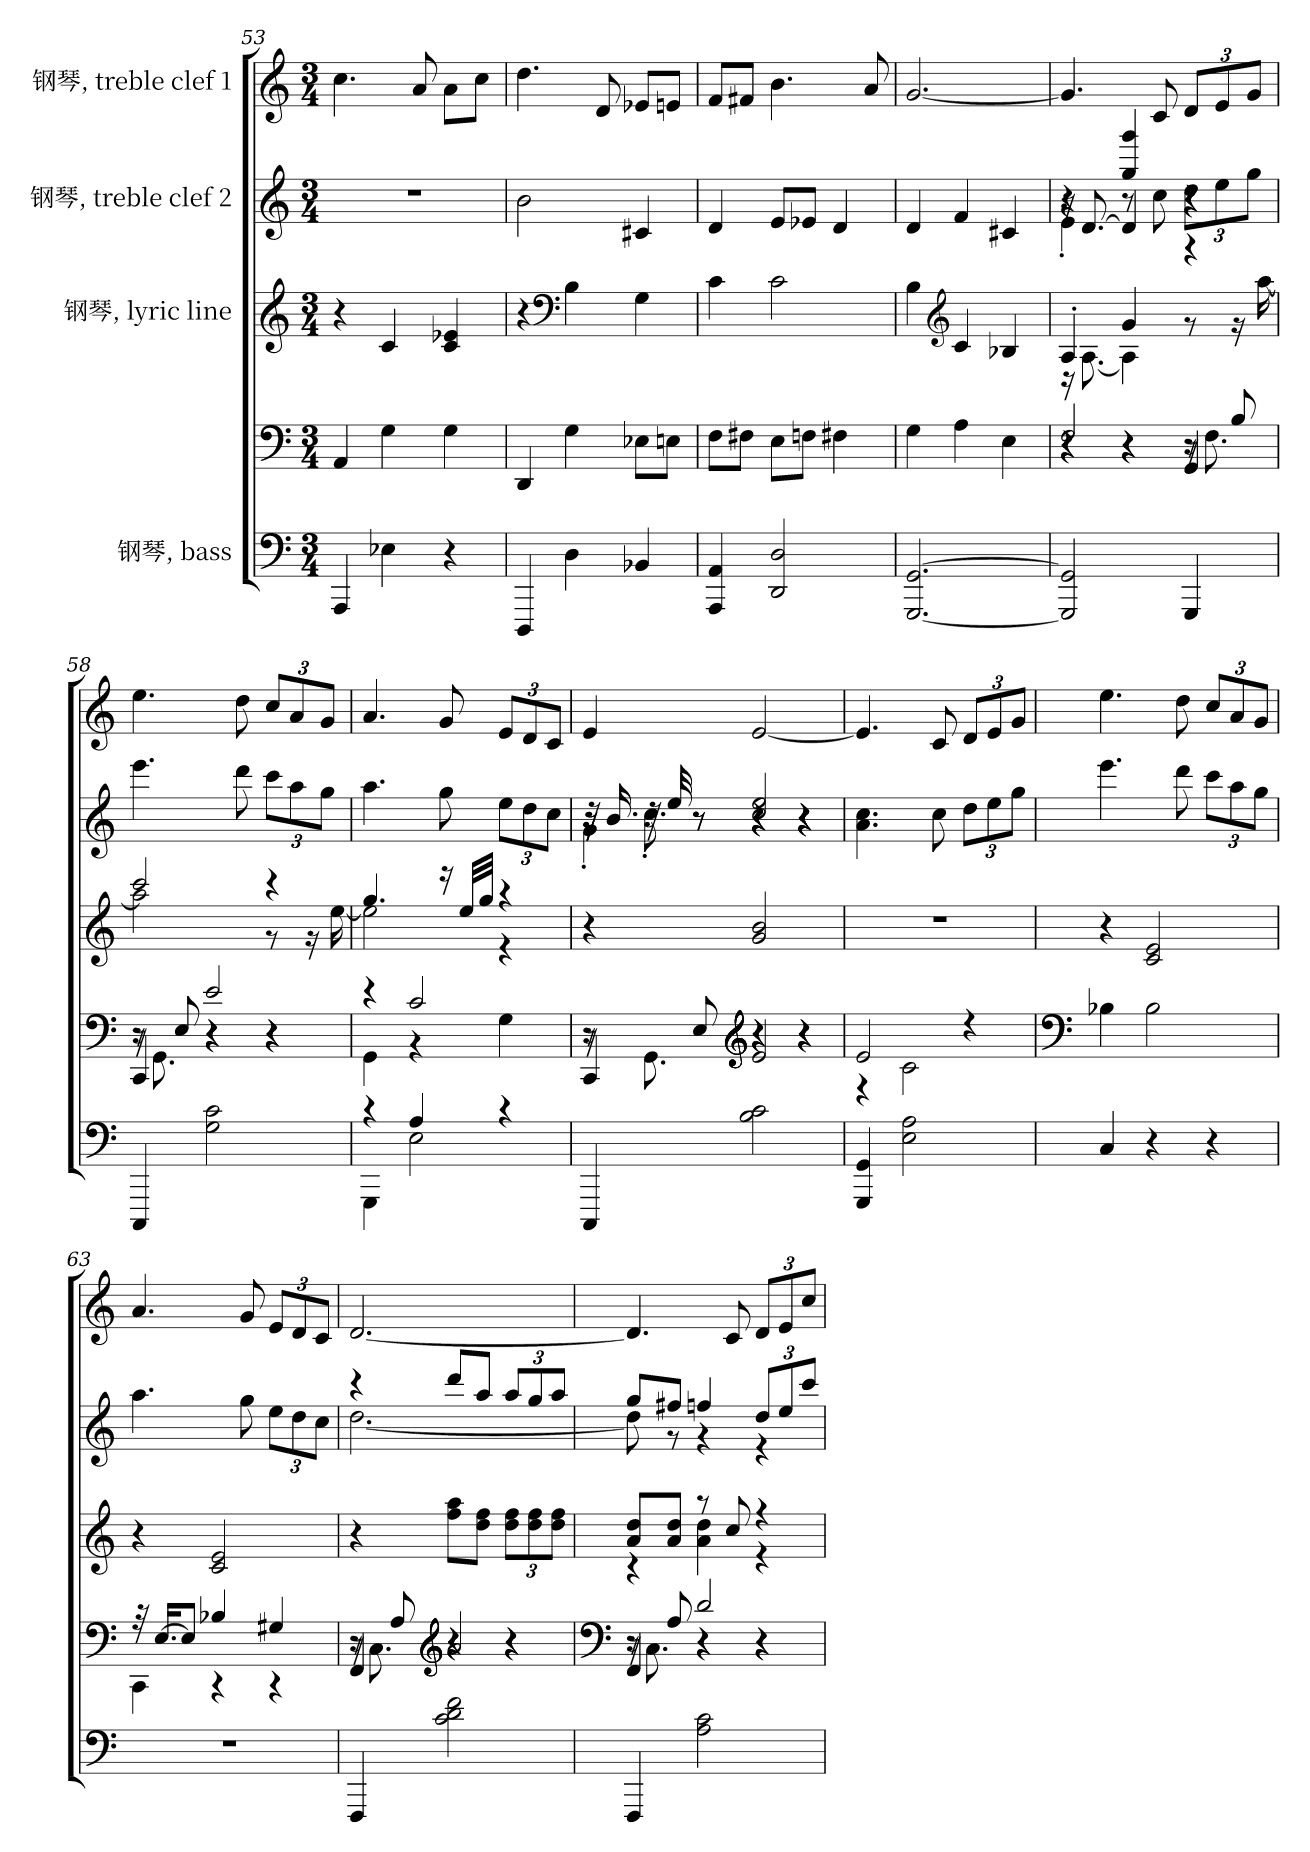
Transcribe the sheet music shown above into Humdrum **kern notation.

**kern	**kern	**kern	**kern	**kern
*part4	*part4	*part3	*part2	*part1
*staff5	*staff4	*staff3	*staff2	*staff1
*I"钢琴, bass	*	*I"钢琴, lyric line	*I"钢琴, treble clef 2	*I"钢琴, treble clef 1
*clefF4	*clefF4	*clefG2	*clefG2	*clefG2
*k[]	*k[]	*k[]	*k[]	*k[]
*M3/4	*M3/4	*M3/4	*M3/4	*M3/4
=53	=53	=53	=53	=53
4AAA/	4AA/	4r	2.r	4.cc\
4E-X\	4G\	4c/	.	.
.	.	.	.	8a/
4r	4G\	4c/ 4e-X/	.	8a\L
.	.	.	.	8cc\J
=54	=54	=54	=54	=54
4DDD/	4DD/	4r	2b\	4.dd\
*	*	*clefF4	*	*
4D\	4G\	4B\	.	.
.	.	.	.	8d/
4BB-X/	8E-X\L	4G\	4c#X/	8e-X/L
.	8En\J	.	.	8en/J
=55	=55	=55	=55	=55
4AAA/ 4AA/	8F\L	4c\	4d/	8f/L
.	8F#X\J	.	.	8f#X/J
2DD/ 2D/	8E\L	2c\	8e/L	4.b\
.	8Fn\J	.	8e-X/J	.
.	4F#X\	.	4d/	.
.	.	.	.	8a/
!!LO:PB:g=z
=56	=56	=56	=56	=56
[2.GGG/ [2.GG/	4G\	4B\	4d/	[2.g/
*	*	*clefG2	*	*
.	4A\	4c/	4f/	.
.	4E\	4B-X/	4c#X/	.
=57	=57	=57	=57	=57
*	*	*	*	*MM80
*	*^	*^	*^	*
*	*	*^	*	*	*	*^	*
2GGG/] 2GG/]	2F/	4r	4r	4A'/	16r	4r	4e'\	16r	4.g/]
.	.	.	.	.	[8.A\	.	.	[8.d/	.
.	.	4r	4r	4g/	4A\]	4gg/ 4ggg/	8r	4d/]	.
.	.	.	.	.	.	.	8cc\	.	8c/
*	*	*	*	*	*	*	*Xbrackettup	*	*Xbrackettup
4GGG/	8r	16r	4GG/	4r	8r	4r	12dd\L	4r	12d/L
.	.	8.F\	.	.	.	.	.	.	.
.	.	.	.	.	.	.	12ee\	.	12e/
.	8B/	.	.	.	16r	.	.	.	.
.	.	.	.	.	.	.	12gg\J	.	12g/J
.	.	.	.	.	[16aa\	.	.	.	.
*	*	*	*	*	*	*v	*v	*v	*
=58	=58	=58	=58	=58	=58	=58	=58
4CCC/	8r	16r	4CC/	2ccc/	2aa\]	4.eee\	4.ee\
.	.	8.GG\	.	.	.	.	.
.	8E/	.	.	.	.	.	.
2G\ 2c\	2e/	4r	4r	.	.	.	.
.	.	.	.	.	.	8ddd\	8dd\
.	.	4r	4r	4r	8r	12ccc\L	12cc/L
.	.	.	.	.	.	12aa\	12a/
.	.	.	.	.	16r	.	.
.	.	.	.	.	.	12gg\J	12g/J
.	.	.	.	.	[16ee\	.	.
*	*	*v	*v	*	*	*	*
=59	=59	=59	=59	=59	=59	=59
*^	*	*	*	*	*	*
4r	4GGG\	4r	4GG\	4.gg/	2ee\]	4.aa\	4.a/
4A/	2E\	2c/	4r	.	.	.	.
.	.	.	.	16r	.	8gg\	8g/
.	.	.	.	32ee/LLL	.	.	.
.	.	.	.	32gg/JJJ	.	.	.
4r	.	.	4G\	4r	4r	12ee\L	12e/L
.	.	.	.	.	.	12dd\	12d/
.	.	.	.	.	.	12cc\J	12c/J
*v	*v	*	*	*v	*v	*	*
!!LO:LB:g=z
=60	=60	=60	=60	=60	=60
*	*	*^	*	*^	*
*	*	*	*	*	*	*^	*
*	*	*	*	*	*	*	*^	*
4CCC/	8r	16r	4CC/	4r	16r	16r	32r	4g'\	4e/
.	.	.	.	.	.	.	16.b/	.	.
.	.	8.GG\	.	.	32r	8.cc'\	.	.	.
.	.	.	.	.	32ee/	.	.	.	.
.	8E/	.	.	.	8r	.	8r	.	.
*	*clefG2	*	*	*	*	*	*	*	*
2B\ 2c\	2e/	4r	4r	2g/ 2b/	2cc/ 2ee/	4r	4r	4r	[2e/
.	.	4r	4r	.	.	4r	4r	4r	.
*	*	*v	*v	*	*v	*v	*v	*v	*
=61	=61	=61	=61	=61	=61
4GGG/ 4GG/	2e/	4r	2.r	4.a\ 4.cc\	4.e/]
2E\ 2A\	.	2c\	.	.	.
.	.	.	.	8cc\	8c/
.	4r	.	.	12dd\L	12d/L
.	.	.	.	12ee\	12e/
.	.	.	.	12gg\J	12g/J
*	*v	*v	*	*	*
=62	=62	=62	=62	=62
*	*clefF4	*	*	*
4C/	4B-X\	4r	4.eee\	4.ee\
4r	2B-\	2c/ 2e/	.	.
.	.	.	8ddd\	8dd\
4r	.	.	12ccc\L	12cc/L
.	.	.	12aa\	12a/
.	.	.	12gg\J	12g/J
=63	=63	=63	=63	=63
*	*^	*	*	*
2.r	32r	4CC\	4r	4.aa\	4.a/
.	[16.E/KL	.	.	.	.
.	8E/J]	.	.	.	.
.	4B-X/	4r	2c/ 2e/	.	.
.	.	.	.	8gg\	8g/
.	4G#X/	4r	.	12ee\L	12e/L
.	.	.	.	12dd\	12d/
.	.	.	.	12cc\J	12c/J
!!LO:PB:g=z
=64	=64	=64	=64	=64	=64
*	*	*^	*	*^	*
4FFF/	8r	16r	4FF/	4r	4r	[2.dd\	[2.d/
.	.	8.C\	.	.	.	.	.
.	8A/	.	.	.	.	.	.
*	*clefG2	*	*	*	*	*	*
2c\ 2d\ 2f\	2a/	4r	4r	8ff\ 8aa\L	8ddd/L	.	.
.	.	.	.	8dd\ 8ff\J	8aa/J	.	.
*	*	*	*	*Xbrackettup	*	*	*
.	.	4r	4r	12dd\ 12ff\L	12aa/L	.	.
.	.	.	.	12dd\ 12ff\	12gg/	.	.
.	.	.	.	12dd\ 12ff\J	12aa/J	.	.
=65	=65	=65	=65	=65	=65	=65	=65
*	*clefF4	*	*	*	*	*	*
*	*	*	*	*^	*	*	*
4FFF/	8r	16r	4FF/	8a/ 8dd/L	4r	8gg/L	8dd\]	4.d/]
.	.	8.C\	.	.	.	.	.	.
.	8A/	.	.	8a/ 8dd/J	.	8ff#X/J	8r	.
2A\ 2c\	2d/	4r	4r	8r	4a\ 4dd\	4ffn/	4r	.
.	.	.	.	8cc/	.	.	.	8c/
.	.	4r	4r	4r	4r	12dd/L	4r	12d/L
.	.	.	.	.	.	12ee/	.	12e/
.	.	.	.	.	.	12ccc/J	.	12cc/J
*	*v	*v	*v	*	*	*v	*v	*
*	*	*v	*v	*	*
=	=	=	=	=
*-	*-	*-	*-	*-
